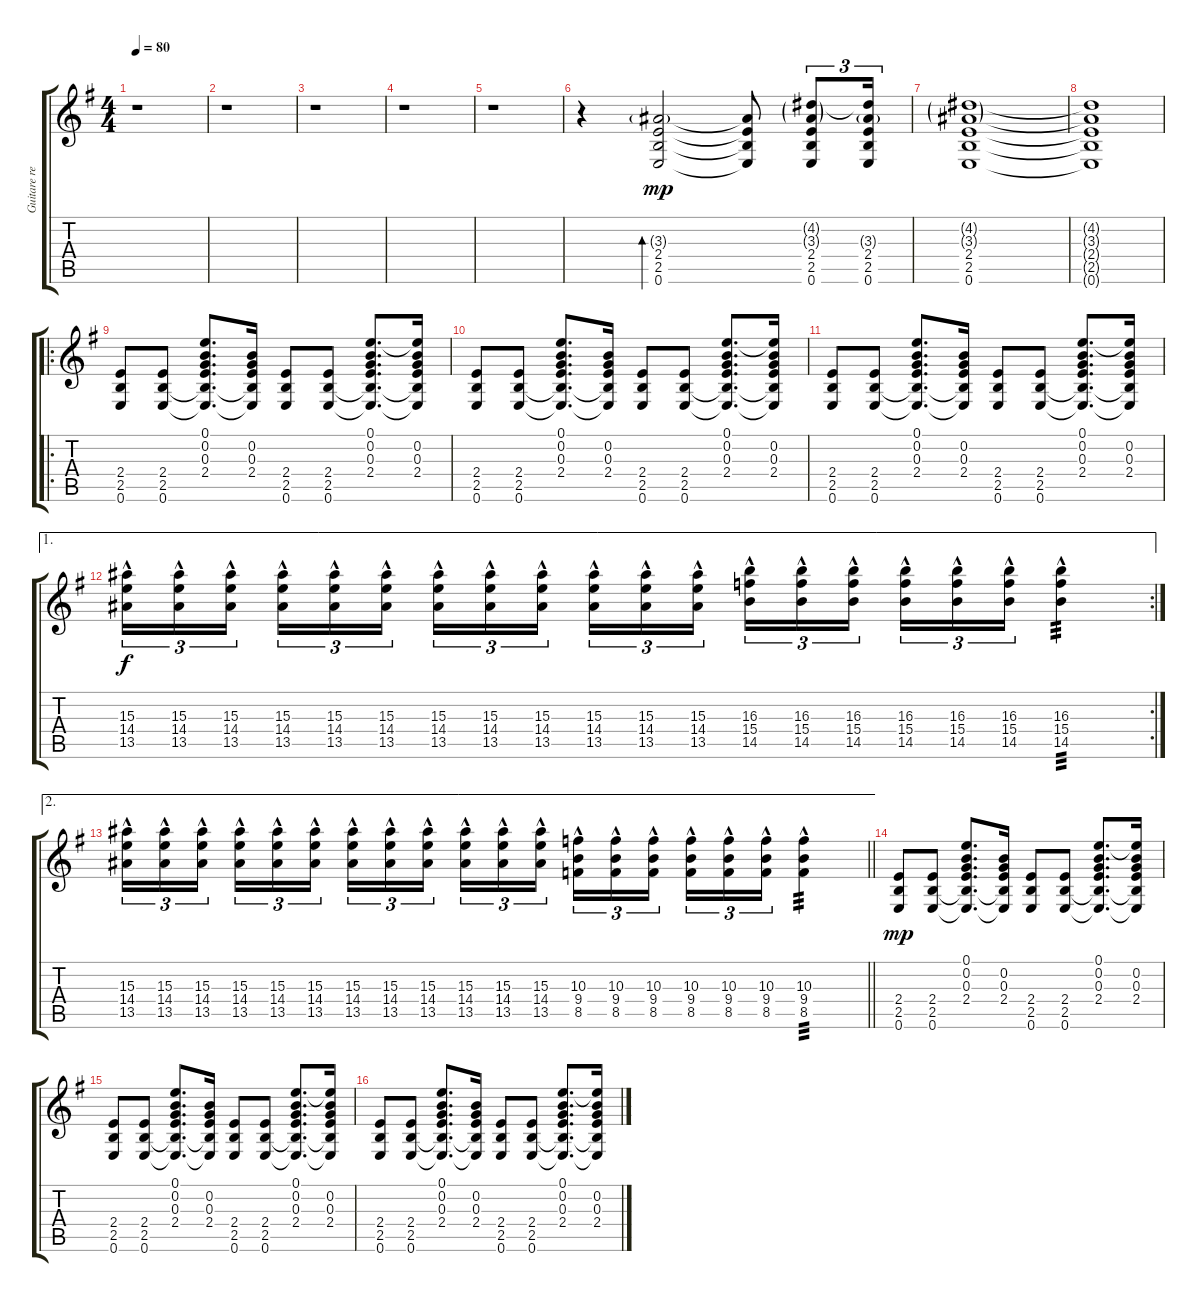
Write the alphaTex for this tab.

\track ("Guitare refrains" "Guitare re") {instrument overdrivenguitar}
\staff {score tabs}
\tuning (E4 B3 G3 D3 A2 E2) {hide}
\ts (4 4)
\tempo 80
\clef g2
\ks g
r.1{dy f} |
r.1 |
r.1 |
r.1 |
r.1 |
r.4 (3.3{g} 2.4 2.5 0.6).2{bd 30 dy mp} (3.3{t} 2.4{t} 2.5{t} 0.6{t}).8 (4.2{g} 3.3{g} 2.4 2.5 0.6).8{tu (3 2)} (4.2{t} 3.3{g} 2.4 2.5 0.6).16{tu (3 2)} |
(4.2{g} 3.3{g} 2.4 2.5 0.6).1 |
(4.2{t} 3.3{t} 2.4{t} 2.5{t} 0.6{t}).1 |
\ro
(2.4 2.5 0.6).8 (2.4 2.5 0.6).8 (0.1 0.2 0.3 2.4 2.5{t} 0.6{t}).8{d} (0.2 0.3 2.4 2.5{t} 0.6{t}).16 (2.4 2.5 0.6).8 (2.4 2.5 0.6).8 (0.1 0.2 0.3 2.4 2.5{t} 0.6{t}).8{d} (0.1{t} 0.2 0.3 2.4 2.5{t} 0.6{t}).16 |
(2.4 2.5 0.6).8 (2.4 2.5 0.6).8 (0.1 0.2 0.3 2.4 2.5{t} 0.6{t}).8{d} (0.2 0.3 2.4 2.5{t} 0.6{t}).16 (2.4 2.5 0.6).8 (2.4 2.5 0.6).8 (0.1 0.2 0.3 2.4 2.5{t} 0.6{t}).8{d} (0.1{t} 0.2 0.3 2.4 2.5{t} 0.6{t}).16 |
(2.4 2.5 0.6).8 (2.4 2.5 0.6).8 (0.1 0.2 0.3 2.4 2.5{t} 0.6{t}).8{d} (0.2 0.3 2.4 2.5{t} 0.6{t}).16 (2.4 2.5 0.6).8 (2.4 2.5 0.6).8 (0.1 0.2 0.3 2.4 2.5{t} 0.6{t}).8{d} (0.1{t} 0.2 0.3 2.4 2.5{t} 0.6{t}).16 |
\ae 1
\rc 2
(15.3{hac} 14.4{hac} 13.5{hac}).16{tu (3 2) dy f} (15.3{hac} 14.4{hac} 13.5{hac}).16{tu (3 2)} (15.3{hac} 14.4{hac} 13.5{hac}).16{tu (3 2) beam splitsecondary} (15.3{hac} 14.4{hac} 13.5{hac}).16{tu (3 2)} (15.3{hac} 14.4{hac} 13.5{hac}).16{tu (3 2)} (15.3{hac} 14.4{hac} 13.5{hac}).16{tu (3 2)} (15.3{hac} 14.4{hac} 13.5{hac}).16{tu (3 2)} (15.3{hac} 14.4{hac} 13.5{hac}).16{tu (3 2)} (15.3{hac} 14.4{hac} 13.5{hac}).16{tu (3 2) beam splitsecondary} (15.3{hac} 14.4{hac} 13.5{hac}).16{tu (3 2)} (15.3{hac} 14.4{hac} 13.5{hac}).16{tu (3 2)} (15.3{hac} 14.4{hac} 13.5{hac}).16{tu (3 2)} (16.3{hac} 15.4{hac} 14.5{hac}).16{tu (3 2)} (16.3{hac} 15.4{hac} 14.5{hac}).16{tu (3 2)} (16.3{hac} 15.4{hac} 14.5{hac}).16{tu (3 2) beam splitsecondary} (16.3{hac} 15.4{hac} 14.5{hac}).16{tu (3 2)} (16.3{hac} 15.4{hac} 14.5{hac}).16{tu (3 2)} (16.3{hac} 15.4{hac} 14.5{hac}).16{tu (3 2)} (16.3{hac} 15.4{hac} 14.5{hac}).4{tp 3} |
\ae 2
\barLineRight lightlight
(15.3{hac} 14.4{hac} 13.5{hac}).16{tu (3 2)} (15.3{hac} 14.4{hac} 13.5{hac}).16{tu (3 2)} (15.3{hac} 14.4{hac} 13.5{hac}).16{tu (3 2) beam splitsecondary} (15.3{hac} 14.4{hac} 13.5{hac}).16{tu (3 2)} (15.3{hac} 14.4{hac} 13.5{hac}).16{tu (3 2)} (15.3{hac} 14.4{hac} 13.5{hac}).16{tu (3 2)} (15.3{hac} 14.4{hac} 13.5{hac}).16{tu (3 2)} (15.3{hac} 14.4{hac} 13.5{hac}).16{tu (3 2)} (15.3{hac} 14.4{hac} 13.5{hac}).16{tu (3 2) beam splitsecondary} (15.3{hac} 14.4{hac} 13.5{hac}).16{tu (3 2)} (15.3{hac} 14.4{hac} 13.5{hac}).16{tu (3 2)} (15.3{hac} 14.4{hac} 13.5{hac}).16{tu (3 2)} (10.3{hac} 9.4{hac} 8.5{hac}).16{tu (3 2)} (10.3{hac} 9.4{hac} 8.5{hac}).16{tu (3 2)} (10.3{hac} 9.4{hac} 8.5{hac}).16{tu (3 2) beam splitsecondary} (10.3{hac} 9.4{hac} 8.5{hac}).16{tu (3 2)} (10.3{hac} 9.4{hac} 8.5{hac}).16{tu (3 2)} (10.3{hac} 9.4{hac} 8.5{hac}).16{tu (3 2)} (10.3{hac} 9.4{hac} 8.5{hac}).4{tp 3} |
(2.4 2.5 0.6).8{dy mp} (2.4 2.5 0.6).8 (0.1 0.2 0.3 2.4 2.5{t} 0.6{t}).8{d} (0.2 0.3 2.4 2.5{t} 0.6{t}).16 (2.4 2.5 0.6).8 (2.4 2.5 0.6).8 (0.1 0.2 0.3 2.4 2.5{t} 0.6{t}).8{d} (0.1{t} 0.2 0.3 2.4 2.5{t} 0.6{t}).16 |
(2.4 2.5 0.6).8 (2.4 2.5 0.6).8 (0.1 0.2 0.3 2.4 2.5{t} 0.6{t}).8{d} (0.2 0.3 2.4 2.5{t} 0.6{t}).16 (2.4 2.5 0.6).8 (2.4 2.5 0.6).8 (0.1 0.2 0.3 2.4 2.5{t} 0.6{t}).8{d} (0.1{t} 0.2 0.3 2.4 2.5{t} 0.6{t}).16 |
(2.4 2.5 0.6).8 (2.4 2.5 0.6).8 (0.1 0.2 0.3 2.4 2.5{t} 0.6{t}).8{d} (0.2 0.3 2.4 2.5{t} 0.6{t}).16 (2.4 2.5 0.6).8 (2.4 2.5 0.6).8 (0.1 0.2 0.3 2.4 2.5{t} 0.6{t}).8{d} (0.1{t} 0.2 0.3 2.4 2.5{t} 0.6{t}).16
